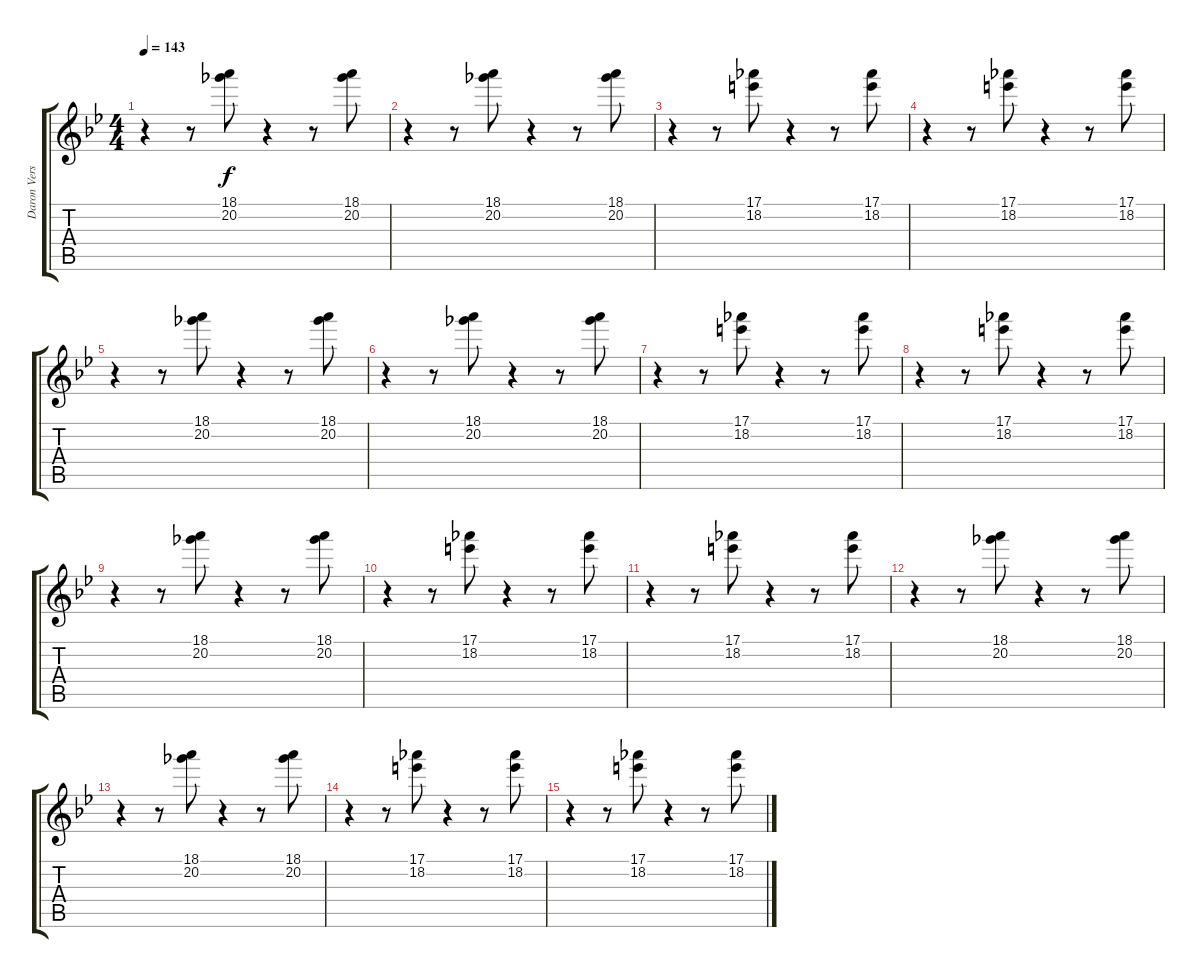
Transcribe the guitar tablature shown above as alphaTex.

\track ("Daron Verse 3" "Daron Vers") {instrument electricguitarjazz}
\staff {score tabs}
\tuning (Eb4 Bb3 Gb3 Db3 Ab2 Db2) {hide}
\ts (4 4)
\tempo 143
\clef g2
\ks bb
r.4{dy f volume 14} r.8 (18.1 20.2).8 r.4 r.8 (18.1 20.2).8 |
r.4 r.8 (18.1 20.2).8 r.4 r.8 (18.1 20.2).8 |
r.4 r.8 (17.1 18.2).8 r.4 r.8 (17.1 18.2).8 |
r.4 r.8 (17.1 18.2).8 r.4 r.8 (17.1 18.2).8 |
r.4{volume 14} r.8 (18.1 20.2).8 r.4 r.8 (18.1 20.2).8 |
r.4 r.8 (18.1 20.2).8 r.4 r.8 (18.1 20.2).8 |
r.4 r.8 (17.1 18.2).8 r.4 r.8 (17.1 18.2).8 |
r.4 r.8 (17.1 18.2).8 r.4 r.8 (17.1 18.2).8 |
r.4 r.8 (18.1 20.2).8 r.4 r.8 (18.1 20.2).8 |
r.4 r.8 (17.1 18.2).8 r.4 r.8 (17.1 18.2).8 |
r.4 r.8 (17.1 18.2).8 r.4 r.8 (17.1 18.2).8 |
r.4{volume 14} r.8 (18.1 20.2).8 r.4 r.8 (18.1 20.2).8 |
r.4 r.8 (18.1 20.2).8 r.4 r.8 (18.1 20.2).8 |
r.4 r.8 (17.1 18.2).8 r.4 r.8 (17.1 18.2).8 |
r.4 r.8 (17.1 18.2).8 r.4 r.8 (17.1 18.2).8
